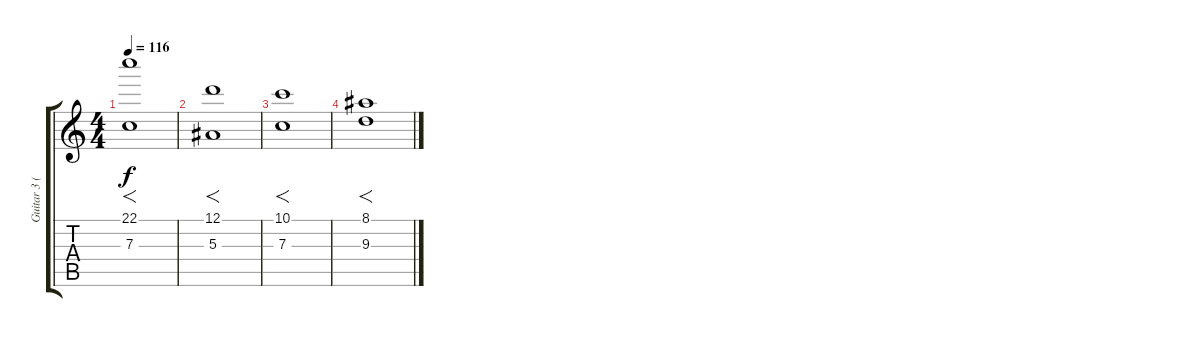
\track ("Guitar 3 (Clean- Tuck)" "Guitar 3 (") {instrument electricguitarclean}
\staff {score tabs}
\tuning (D4 A3 F3 C3 G2 C2) {hide}
\ts (4 4)
\tempo 116
\clef g2
\ks c
(22.1 7.3).1{f dy f volume 4} |
(12.1 5.3).1{f} |
(10.1 7.3).1{f volume 1} |
(8.1 9.3).1{f}
